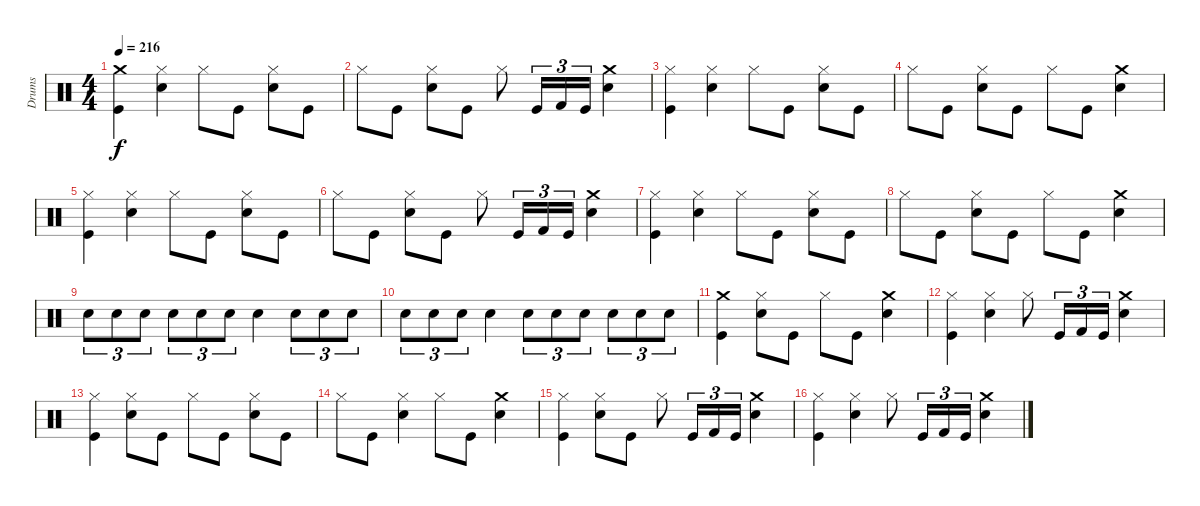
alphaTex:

\track ("Drums" "Drums") {instrument percussion}
\staff {score}
\articulation defaults
\ts (4 4)
\tempo 216
\clef neutral
\ks c
("Crash medium (hit)" "Kick (hit)").4{dy f} ("Hi-Hat (closed)" "Snare (hit) 2").4 "Hi-Hat (closed)".8 "Kick (hit)".8 ("Snare (hit) 2" "Hi-Hat (closed)").8 "Kick (hit)".8 |
"Hi-Hat (closed)".8 "Kick (hit)".8 ("Snare (hit) 2" "Hi-Hat (closed)").8 "Kick (hit)".8 "Hi-Hat (closed)".8 "Kick (hit)".16{tu (3 2)} "Kick (hit) 2".16{tu (3 2)} "Kick (hit)".16{tu (3 2)} ("Crash medium (hit)" "Snare (hit) 2").4 |
("Kick (hit)" "Hi-Hat (closed)").4 ("Hi-Hat (closed)" "Snare (hit) 2").4 "Hi-Hat (closed)".8 "Kick (hit)".8 ("Snare (hit) 2" "Hi-Hat (closed)").8 "Kick (hit)".8 |
"Hi-Hat (closed)".8 "Kick (hit)".8 ("Snare (hit) 2" "Hi-Hat (closed)").8 "Kick (hit)".8 "Hi-Hat (closed)".8 "Kick (hit)".8 ("Crash medium (hit)" "Snare (hit) 2").4 |
("Hi-Hat (closed)" "Kick (hit)").4 ("Snare (hit) 2" "Hi-Hat (closed)").4 "Hi-Hat (closed)".8 "Kick (hit)".8 ("Snare (hit) 2" "Hi-Hat (closed)").8 "Kick (hit)".8 |
"Hi-Hat (closed)".8 "Kick (hit)".8 ("Snare (hit) 2" "Hi-Hat (closed)").8 "Kick (hit)".8 "Hi-Hat (closed)".8 "Kick (hit)".16{tu (3 2)} "Kick (hit) 2".16{tu (3 2)} "Kick (hit)".16{tu (3 2)} ("Crash medium (hit)" "Snare (hit) 2").4 |
("Kick (hit)" "Hi-Hat (closed)").4 ("Snare (hit) 2" "Hi-Hat (closed)").4 "Hi-Hat (closed)".8 "Kick (hit)".8 ("Snare (hit) 2" "Hi-Hat (closed)").8 "Kick (hit)".8 |
"Hi-Hat (closed)".8 "Kick (hit)".8 ("Snare (hit) 2" "Hi-Hat (closed)").8 "Kick (hit)".8 "Hi-Hat (closed)".8 "Kick (hit)".8 ("Crash medium (hit)" "Snare (hit) 2").4 |
"Snare (hit) 2".8{tu (3 2)} "Snare (hit) 2".8{tu (3 2)} "Snare (hit) 2".8{tu (3 2)} "Snare (hit) 2".8{tu (3 2)} "Snare (hit) 2".8{tu (3 2)} "Snare (hit) 2".8{tu (3 2)} "Snare (hit) 2".4 "Snare (hit) 2".8{tu (3 2)} "Snare (hit) 2".8{tu (3 2)} "Snare (hit) 2".8{tu (3 2)} |
"Snare (hit) 2".8{tu (3 2)} "Snare (hit) 2".8{tu (3 2)} "Snare (hit) 2".8{tu (3 2)} "Snare (hit) 2".4 "Snare (hit) 2".8{tu (3 2)} "Snare (hit) 2".8{tu (3 2)} "Snare (hit) 2".8{tu (3 2)} "Snare (hit) 2".8{tu (3 2)} "Snare (hit) 2".8{tu (3 2)} "Snare (hit) 2".8{tu (3 2)} |
("Kick (hit)" "Crash medium (hit)").4 ("Hi-Hat (closed)" "Snare (hit) 2").8 "Kick (hit)".8 "Hi-Hat (closed)".8 "Kick (hit)".8 ("Crash medium (hit)" "Snare (hit) 2").4 |
("Hi-Hat (closed)" "Kick (hit)").4 ("Snare (hit) 2" "Hi-Hat (closed)").4 "Hi-Hat (closed)".8 "Kick (hit)".16{tu (3 2)} "Kick (hit) 2".16{tu (3 2)} "Kick (hit)".16{tu (3 2)} ("Crash medium (hit)" "Snare (hit) 2").4 |
("Hi-Hat (closed)" "Kick (hit)").4 ("Snare (hit) 2" "Hi-Hat (closed)").8 "Kick (hit)".8 "Hi-Hat (closed)".8 "Kick (hit)".8 ("Snare (hit) 2" "Hi-Hat (closed)").8 "Kick (hit)".8 |
"Hi-Hat (closed)".8 "Kick (hit)".8 ("Snare (hit) 2" "Hi-Hat (closed)").4 "Hi-Hat (closed)".8 "Kick (hit)".8 ("Crash medium (hit)" "Snare (hit) 2").4 |
("Kick (hit)" "Hi-Hat (closed)").4 ("Snare (hit) 2" "Hi-Hat (closed)").8 "Kick (hit)".8 "Hi-Hat (closed)".8 "Kick (hit)".16{tu (3 2)} "Kick (hit) 2".16{tu (3 2)} "Kick (hit)".16{tu (3 2)} ("Crash medium (hit)" "Snare (hit) 2").4 |
("Hi-Hat (closed)" "Kick (hit)").4 ("Snare (hit) 2" "Hi-Hat (closed)").4 "Hi-Hat (closed)".8 "Kick (hit)".16{tu (3 2)} "Kick (hit) 2".16{tu (3 2)} "Kick (hit)".16{tu (3 2)} ("Crash medium (hit)" "Snare (hit) 2").4
